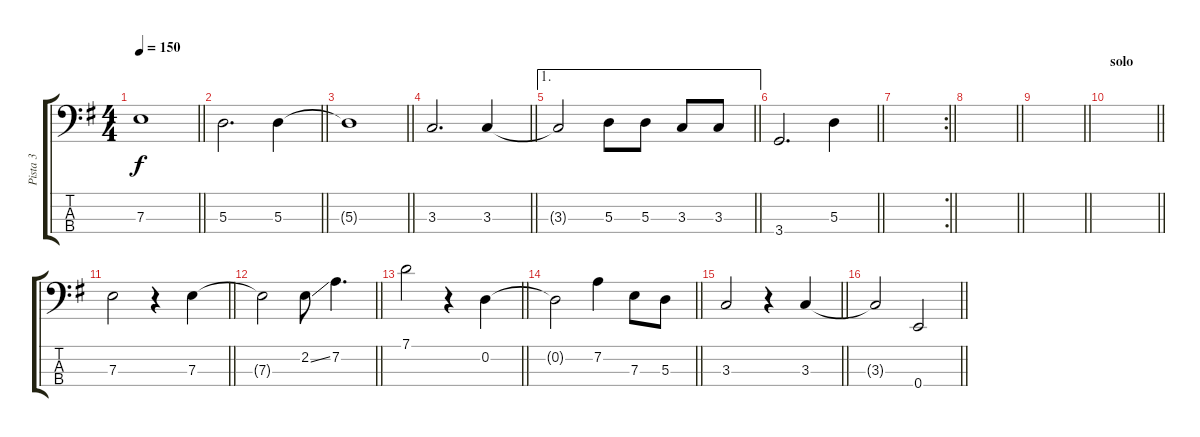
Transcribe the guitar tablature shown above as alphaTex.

\track ("Pista 3" "Pista 3") {instrument electricbassfinger}
\staff {score tabs}
\tuning (G2 D2 A1 E1) {hide}
\ts (4 4)
\tempo 150
\clef f4
\barLineRight lightlight
\ks eminor
7.3{t}.1{dy f} |
\barLineRight lightlight
5.3.2{d} 5.3.4 |
\barLineRight lightlight
5.3{t}.1 |
\barLineRight lightlight
3.3.2{d} 3.3.4 |
\ae 1
\barLineRight lightlight
3.3{t}.2 5.3.8 5.3.8 3.3.8 3.3.8 |
\barLineRight lightlight
3.4.2{d} 5.3.4 |
\rc 2
\barLineRight lightlight
|
\barLineRight lightlight
|
\barLineRight lightlight
|
\section ("" "solo")
\barLineRight lightlight
|
\barLineRight lightlight
7.3.2 r.4 7.3.4 |
\barLineRight lightlight
7.3{t}.2 2.2{ss}.8 7.2.4{d} |
\barLineRight lightlight
7.1.2 r.4 0.2.4 |
\barLineRight lightlight
0.2{t}.2 7.2.4 7.3.8 5.3.8 |
\barLineRight lightlight
3.3.2 r.4 3.3.4 |
\barLineRight lightlight
3.3{t}.2 0.4.2
